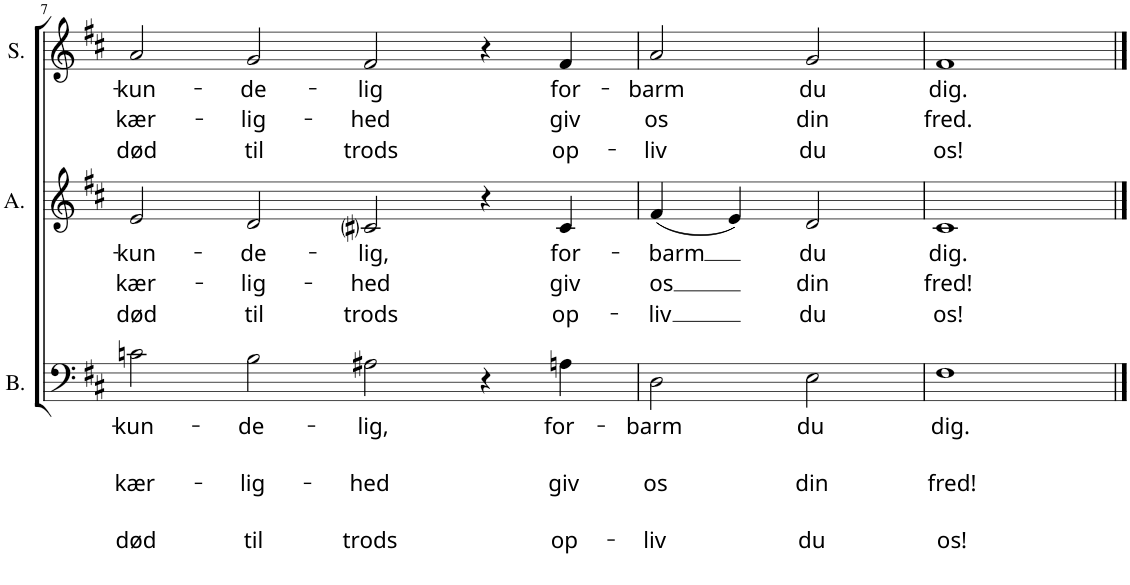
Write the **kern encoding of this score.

**kern	**text	**text	**text	**kern	**text	**text	**text	**kern	**text	**text	**text
*part3	*part3	*part3	*part3	*part2	*part2	*part2	*part2	*part1	*part1	*part1	*part1
*staff3	*staff3	*staff3	*staff3	*staff2	*staff2	*staff2	*staff2	*staff1	*staff1	*staff1	*staff1
*I"B	*	*	*	*I"A	*	*	*	*I"S	*	*	*
*I'B.	*	*	*	*I'A.	*	*	*	*I'S.	*	*	*
!!LO:PB:g=z
*clefF4	*	*	*	*clefG2	*	*	*	*clefG2	*	*	*
*k[f#c#]	*	*	*	*k[f#c#]	*	*	*	*k[f#c#]	*	*	*
*M6/4	*	*	*	*M6/4	*	*	*	*M6/4	*	*	*
=7	=7	=7	=7	=7	=7	=7	=7	=7	=7	=7	=7
!	!LO:LY:b	!LO:LY:b	!LO:LY:b	!	!LO:LY:b	!LO:LY:b	!LO:LY:b	!	!LO:LY:b	!LO:LY:b	!LO:LY:b
2cn\	-kun-	kær-	død	2e/	-kun-	kær-	død	2a/	-kun-	kær-	død
!	!LO:LY:b	!LO:LY:b	!LO:LY:b	!	!LO:LY:b	!LO:LY:b	!LO:LY:b	!	!LO:LY:b	!LO:LY:b	!LO:LY:b
2B\	-de-	-lig-	til	2d/	-de-	-lig-	til	2g/	-de-	-lig-	til
!	!LO:LY:b	!LO:LY:b	!LO:LY:b	!	!LO:LY:b	!LO:LY:b	!LO:LY:b	!	!LO:LY:b	!LO:LY:b	!LO:LY:b
2A#X\	-lig,	-hed	trods	2c#i/	-lig,	-hed	trods	2f#/	-lig	-hed	trods
4r	.	.	.	4r	.	.	.	4r	.	.	.
!	!LO:LY:b	!LO:LY:b	!LO:LY:b	!	!LO:LY:b	!LO:LY:b	!LO:LY:b	!	!LO:LY:b	!LO:LY:b	!LO:LY:b
4An\	for-	giv	op-	4c#/	for-	giv	op-	4f#/	for-	giv	op-
=8	=8	=8	=8	=8	=8	=8	=8	=8	=8	=8	=8
!	!LO:LY:b	!LO:LY:b	!LO:LY:b	!	!LO:LY:b	!LO:LY:b	!LO:LY:b	!	!LO:LY:b	!LO:LY:b	!LO:LY:b
2D\	-barm	os	-liv	(4f#/	-barm	os	-liv	2a/	-barm	os	-liv
.	.	.	.	4e/)	.	.	.	.	.	.	.
!	!LO:LY:b	!LO:LY:b	!LO:LY:b	!	!LO:LY:b	!LO:LY:b	!LO:LY:b	!	!LO:LY:b	!LO:LY:b	!LO:LY:b
2E\	du	din	du	2d/	du	din	du	2g/	du	din	du
=9	=9	=9	=9	=9	=9	=9	=9	=9	=9	=9	=9
!	!LO:LY:b	!LO:LY:b	!LO:LY:b	!	!LO:LY:b	!LO:LY:b	!LO:LY:b	!	!LO:LY:b	!LO:LY:b	!LO:LY:b
1F#	dig.	fred!	os!	1c#	dig.	fred!	os!	1f#	dig.	fred.	os!
==	==	==	==	==	==	==	==	==	==	==	==
*-	*-	*-	*-	*-	*-	*-	*-	*-	*-	*-	*-
